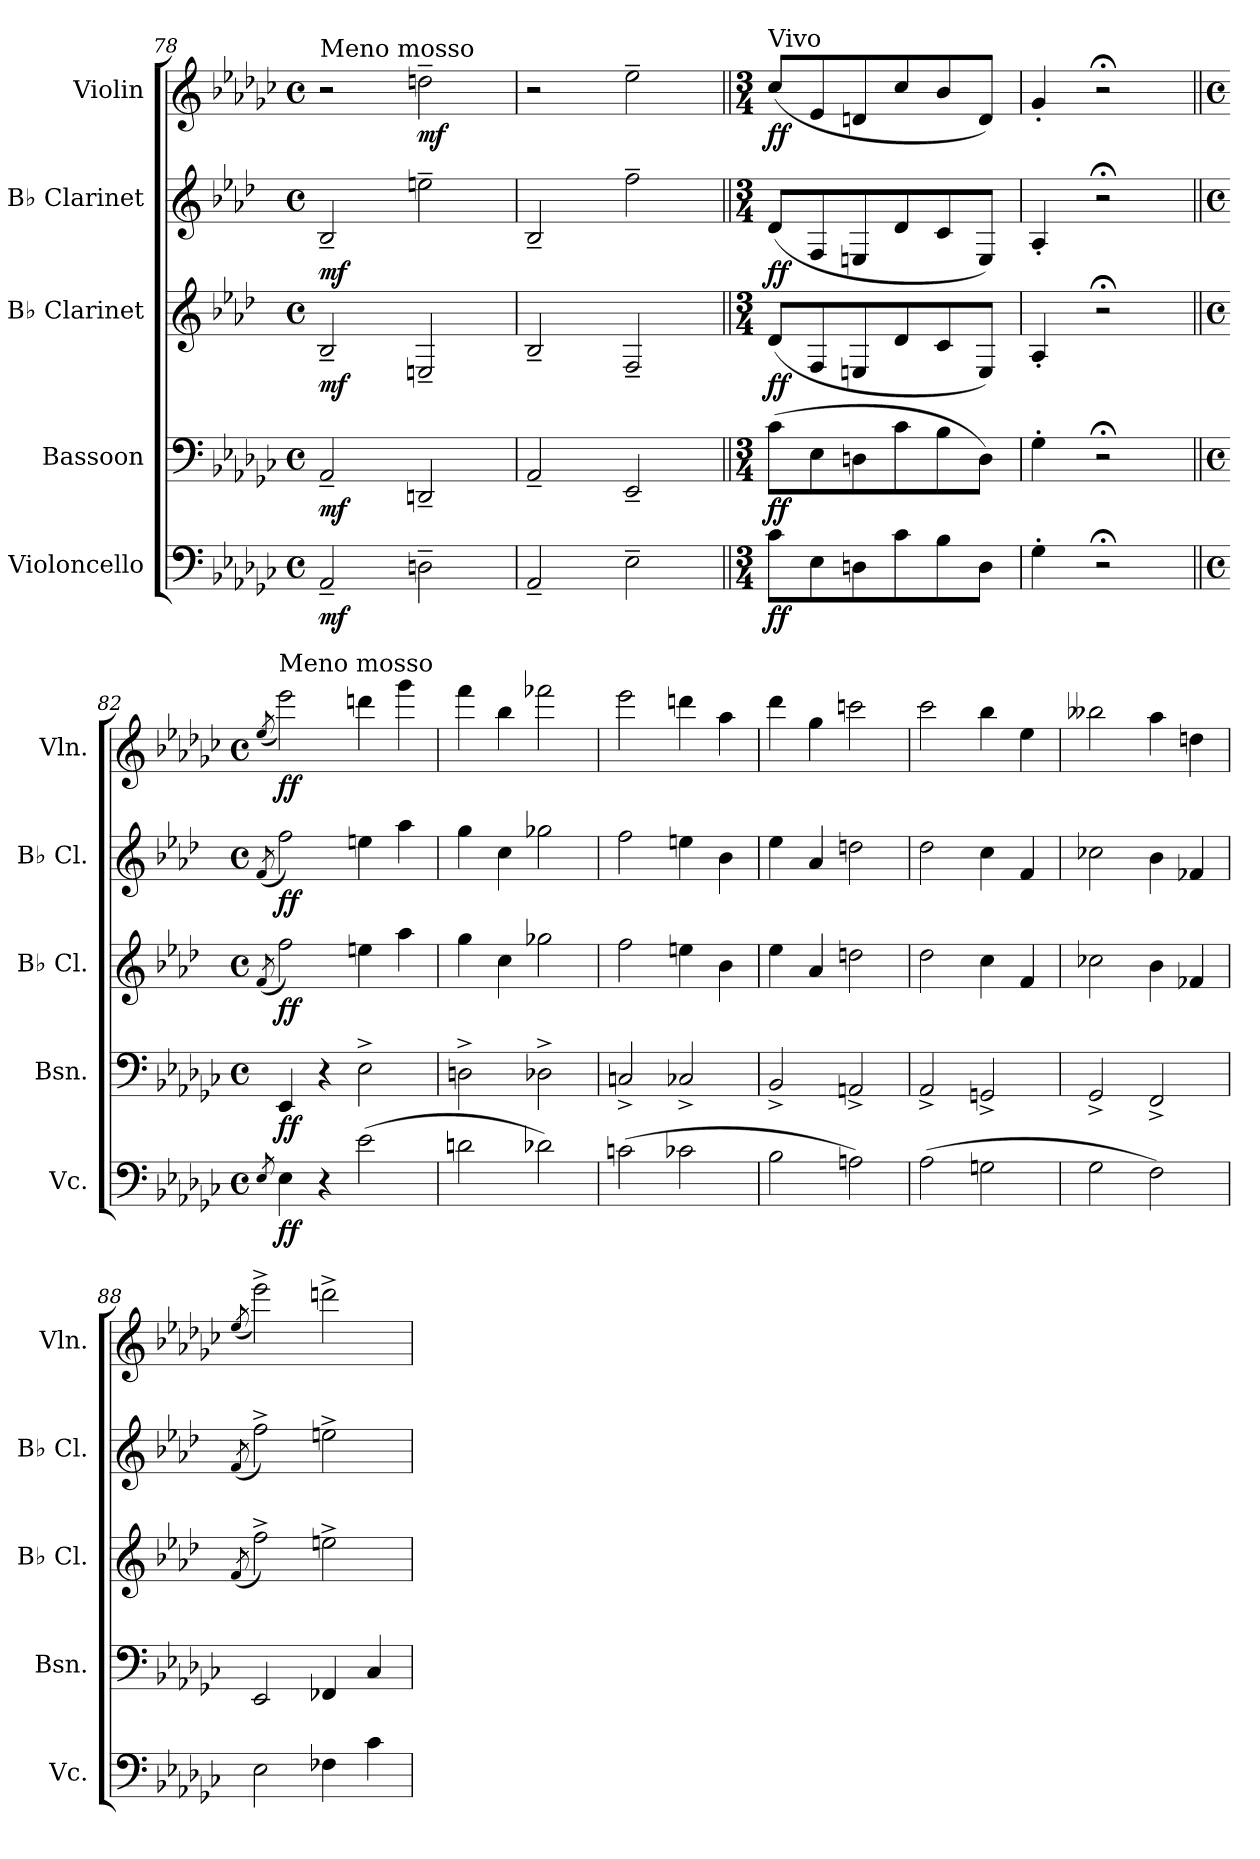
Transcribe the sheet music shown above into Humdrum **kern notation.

**kern	**dynam	**kern	**dynam	**kern	**dynam	**kern	**dynam	**kern	**dynam
*part5	*part5	*part4	*part4	*part3	*part3	*part2	*part2	*part1	*part1
*staff5	*staff5	*staff4	*staff4	*staff3	*staff3	*staff2	*staff2	*staff1	*staff1
*I"Violoncello	*	*I"Bassoon	*	*I"B♭ Clarinet	*	*I"B♭ Clarinet	*	*I"Violin	*
*I'Vc.	*	*I'Bsn.	*	*I'B♭ Cl.	*	*I'B♭ Cl.	*	*I'Vln.	*
*clefF4	*	*clefF4	*	*clefG2	*	*clefG2	*	*clefG2	*
*	*	*	*	*ITrd1c2	*	*ITrd1c2	*	*	*
*k[b-e-a-d-g-c-]	*	*k[b-e-a-d-g-c-]	*	*k[b-e-a-d-g-c-]	*	*k[b-e-a-d-g-c-]	*	*k[b-e-a-d-g-c-]	*
*M4/4	*	*M4/4	*	*M4/4	*	*M4/4	*	*M4/4	*
*met(c)	*	*met(c)	*	*met(c)	*	*met(c)	*	*met(c)	*
*MM105	*	*MM105	*	*MM105	*	*MM105	*	*MM105	*
=78	=78	=78	=78	=78	=78	=78	=78	=78	=78
!	!	!	!	!	!	!	!	!LO:TX:a:t=Meno mosso	!
!	!LO:DY:b	!	!LO:DY:b	!	!LO:DY:b	!	!LO:DY:b	!	!
2AA-~/	mf	2AA-~/	mf	2A-~/	mf	2A-~/	mf	2r	.
!	!	!	!	!	!	!	!	!	!LO:DY:b
2Dn~\	.	2DDn~/	.	2Dn~/	.	2ddn~\	.	2ddn~\	mf
=79	=79	=79	=79	=79	=79	=79	=79	=79	=79
2AA-~/	.	2AA-~/	.	2A-~/	.	2A-~/	.	2r	.
2E-~\	.	2EE-~/	.	2E-~/	.	2ee-~\	.	2ee-~\	.
=80||	=80||	=80||	=80||	=80||	=80||	=80||	=80||	=80||	=80||
*M3/4	*	*M3/4	*	*M3/4	*	*M3/4	*	*M3/4	*
*	*	*	*	*	*	*	*	*MM240	*
!	!	!	!	!	!	!	!	!LO:TX:a:t=Vivo	!
!	!LO:DY:b	!	!LO:DY:b	!	!LO:DY:b	!	!LO:DY:b	!	!LO:DY:b
8c-\L	ff	(8c-\L	ff	(8c-/L	ff	(8c-/L	ff	(8cc-/L	ff
8E-\	.	8E-\	.	8E-/	.	8E-/	.	8e-/	.
8Dn\	.	8Dn\	.	8Dn/	.	8Dn/	.	8dn/	.
8c-\	.	8c-\	.	8c-/	.	8c-/	.	8cc-/	.
8B-\	.	8B-\	.	8B-/	.	8B-/	.	8b-/	.
8D\J	.	8D\J)	.	8D/J)	.	8D/J)	.	8d/J)	.
=81	=81	=81	=81	=81	=81	=81	=81	=81	=81
4G-'\	.	4G-'\	.	4G-'/	.	4G-'/	.	4g-'/	.
2r;<	.	2r;<	.	2r;<	.	2r;<	.	2r;<	.
=82||	=82||	=82||	=82||	=82||	=82||	=82||	=82||	=82||	=82||
*M4/4	*	*M4/4	*	*M4/4	*	*M4/4	*	*M4/4	*
*met(c)	*	*met(c)	*	*met(c)	*	*met(c)	*	*met(c)	*
*	*	*	*	*	*	*	*	*MM105	*
8qE-/	.	.	.	(8qe-/	.	(8qe-/	.	(8qee-/	.
!	!	!	!	!	!	!	!	!LO:TX:a:t=Meno mosso	!
!	!LO:DY:b	!	!LO:DY:b	!	!LO:DY:b	!	!LO:DY:b	!	!LO:DY:b
4E-\	ff	4EE-/	ff	2ee-\)	ff	2ee-\)	ff	2eee-\)	ff
4r	.	4r	.	.	.	.	.	.	.
(2e-\	.	2E-^\	.	4ddn\	.	4ddn\	.	4dddn\	.
.	.	.	.	4gg-\	.	4gg-\	.	4ggg-\	.
!!LO:LB:g=z
=83	=83	=83	=83	=83	=83	=83	=83	=83	=83
2dn\	.	2Dn^\	.	4ff\	.	4ff\	.	4fff\	.
.	.	.	.	4b-\	.	4b-\	.	4bb-\	.
2d-X\)	.	2D-X^\	.	2ff-X\	.	2ff-X\	.	2fff-X\	.
=84	=84	=84	=84	=84	=84	=84	=84	=84	=84
(2cn\	.	2Cn^/	.	2ee-\	.	2ee-\	.	2eee-\	.
2c-X\	.	2C-X^/	.	4ddn\	.	4ddn\	.	4dddn\	.
.	.	.	.	4a-\	.	4a-\	.	4aa-\	.
=85	=85	=85	=85	=85	=85	=85	=85	=85	=85
2B-\	.	2BB-^/	.	4dd-\	.	4dd-\	.	4ddd-\	.
.	.	.	.	4g-/	.	4g-/	.	4gg-\	.
2An\)	.	2AAn^/	.	2ccn\	.	2ccn\	.	2cccn\	.
=86	=86	=86	=86	=86	=86	=86	=86	=86	=86
(2A-\	.	2AA-^/	.	2cc-\	.	2cc-\	.	2ccc-\	.
2Gn\	.	2GGn^/	.	4b-\	.	4b-\	.	4bb-\	.
.	.	.	.	4e-/	.	4e-/	.	4ee-\	.
=87	=87	=87	=87	=87	=87	=87	=87	=87	=87
2G-\	.	2GG-^/	.	2b--X\	.	2b--X\	.	2bb--X\	.
2F\)	.	2FF^/	.	4a-\	.	4a-\	.	4aa-\	.
.	.	.	.	4e--X/	.	4e--X/	.	4ddn\	.
=88	=88	=88	=88	=88	=88	=88	=88	=88	=88
.	.	.	.	(8qe-/	.	(8qe-/	.	(8qee-/	.
2E-\	.	2EE-/	.	2ee-^\)	.	2ee-^\)	.	2eee-^\)	.
4F-X\	.	4FF-X/	.	2ddn^\	.	2ddn^\	.	2dddn^\	.
4c-\	.	4C-/	.	.	.	.	.	.	.
=	=	=	=	=	=	=	=	=	=
*-	*-	*-	*-	*-	*-	*-	*-	*-	*-
